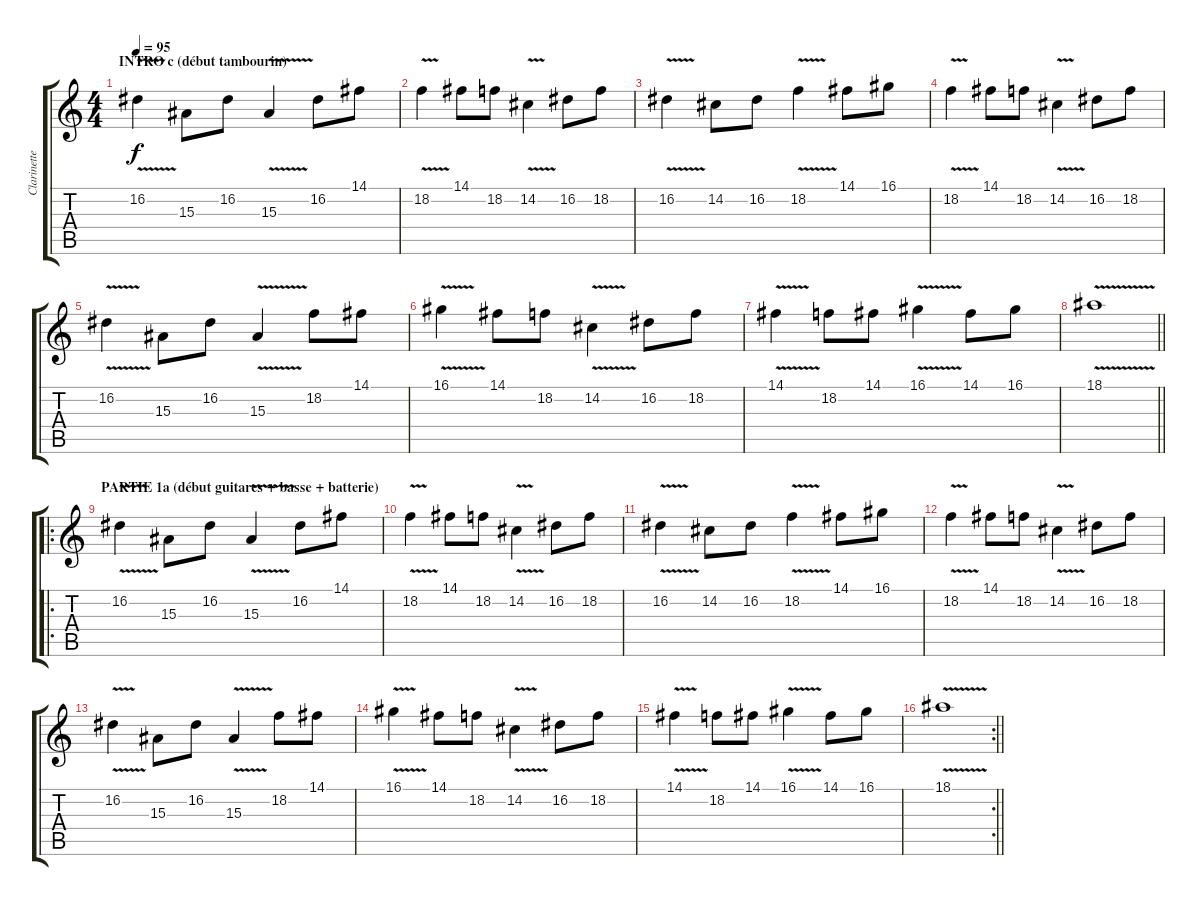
\track ("Clarinette" "Clarinette") {instrument clarinet}
\staff {score tabs}
\tuning (E4 B3 G3 D3 A2 E2) {hide}
\ts (4 4)
\section ("" "INTRO c (début tambourin)")
\tempo 95
\clef g2
\ks c
16.2{v}.4{dy f} 15.3.8 16.2.8 15.3{v}.4 16.2.8 14.1.8 |
18.2{v}.4 14.1.8 18.2.8 14.2{v}.4 16.2.8 18.2.8 |
16.2{v}.4 14.2.8 16.2.8 18.2{v}.4 14.1.8 16.1.8 |
18.2{v}.4 14.1.8 18.2.8 14.2{v}.4 16.2.8 18.2.8 |
16.2{v}.4 15.3.8 16.2.8 15.3{v}.4 18.2.8 14.1.8 |
16.1{v}.4 14.1.8 18.2.8 14.2{v}.4 16.2.8 18.2.8 |
14.1{v}.4 18.2.8 14.1.8 16.1{v}.4 14.1.8 16.1.8 |
\barLineRight lightlight
18.1{v}.1 |
\ro
\section ("" "PARTIE 1a (début guitares + basse + batterie)")
16.2{v}.4 15.3.8 16.2.8 15.3{v}.4 16.2.8 14.1.8 |
18.2{v}.4 14.1.8 18.2.8 14.2{v}.4 16.2.8 18.2.8 |
16.2{v}.4 14.2.8 16.2.8 18.2{v}.4 14.1.8 16.1.8 |
18.2{v}.4 14.1.8 18.2.8 14.2{v}.4 16.2.8 18.2.8 |
16.2{v}.4 15.3.8 16.2.8 15.3{v}.4 18.2.8 14.1.8 |
16.1{v}.4 14.1.8 18.2.8 14.2{v}.4 16.2.8 18.2.8 |
14.1{v}.4 18.2.8 14.1.8 16.1{v}.4 14.1.8 16.1.8 |
\rc 2
\barLineRight lightlight
18.1{v}.1
